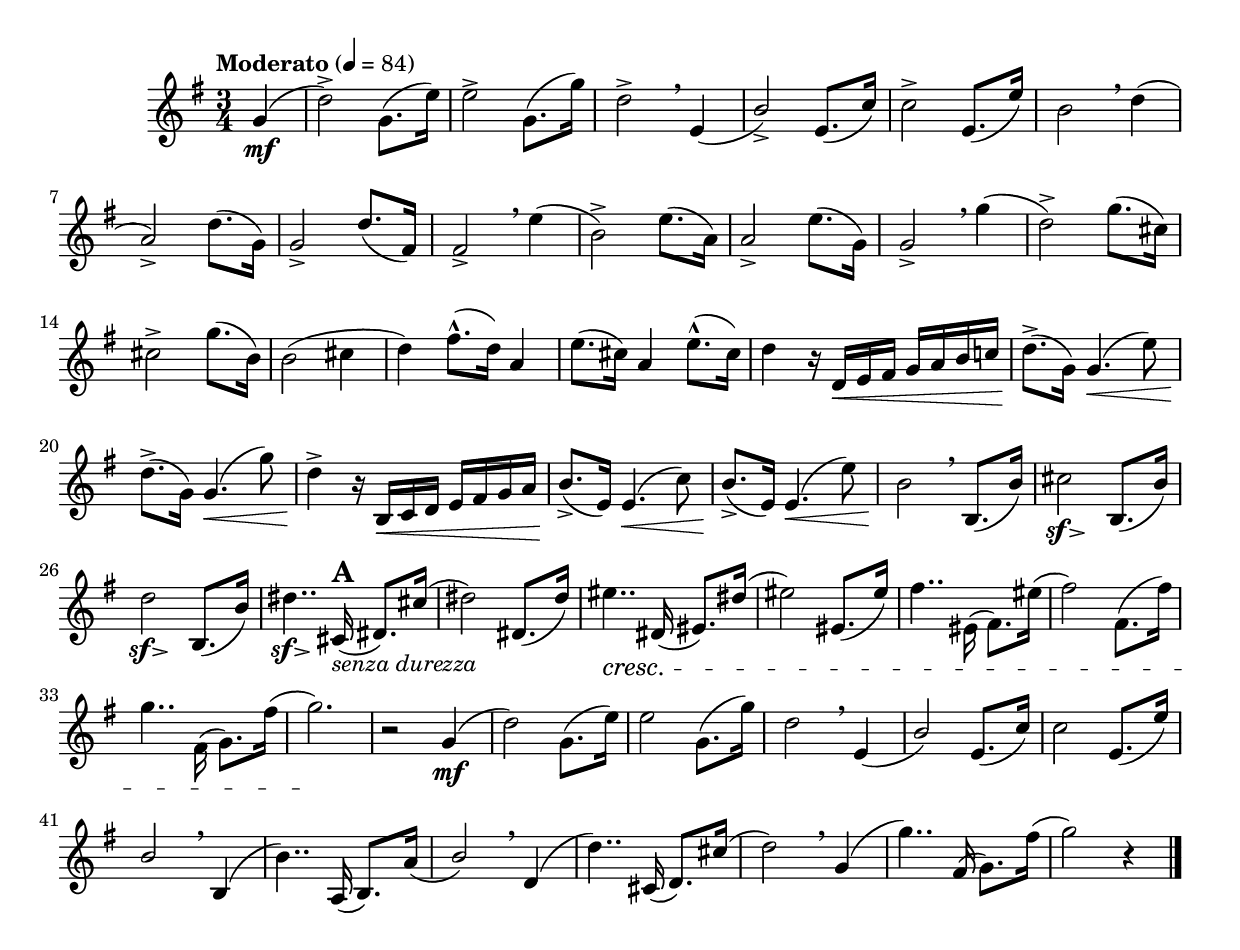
\version "2.24.0"

\version "2.24.0"

#(begin

(define sf-accent-markup #{
  \markup {
    \concat {
      \dynamic "sf"
      \hspace #0.25
      \raise #0.5 \musicglyph #"scripts.sforzato"
    }
  }
#})

(append! default-script-alist
  (list
    `(sf-accent
      . (
          (stencil . ,ly:text-interface::print)
          (text . ,sf-accent-markup)
          (avoid-slur . around)
          (padding . 0.3)
          (direction . ,DOWN)))))

(define sf-accent (make-articulation 'sf-accent))

)


\relative g' {
  \language "english"

  \transposition f

  \tempo "Moderato" 4=84

  \key g \major
  \time 3/4

  #(define measures-one-to-five #{
    d'2) g,8.( e'16) |
    e2 g,8.( g'16) |
    d2 \breathe e,4( |
    \stemUp b'2) \stemNeutral e,8.( c'16) |
    c2 e,8.( e'16) |
    b2 \breathe
  #})

  <<
    {
      \partial 4 { g4( \mf } |
      \measures-one-to-five d4( |
    }
    {
      s4 |
      \repeat unfold 5 { s2-> s4 | }
    }
  >>

  a2->) d8.( g,16) |
  g2-> d'8.( f-sharp,16) |
  f-sharp2-> \breathe e'4( |
  b2->) e8.( a,16) |
  a2-> e'8.( g,16) |
  g2-> \breathe g'4( |
  d2->) g8.( c-sharp,16) |
  c-sharp2-> g'8.( b,16) |
  b2( c-sharp4 |
  d4) f-sharp8.-^( d16) a4 |
  e'8.( c-sharp16) a4 e'8.-^( c-sharp16) |
  d4 r16 d, \< e f-sharp g a b c! |

  d8.->( \! g,16) 4.( \< e'8) |
  d8.->( \! g,16) 4.( \< g'8) |
  d4-> \! r16 b, \< c d e f-sharp g a |
  b8.->( \! e,16) 4.( \< c'8) |

  b8.->( % This accent is not in the printed edition.
    \! e,16) 4.( \< e'8) |

  b2 \! \breathe b,8.( b'16) |

  c-sharp2\sf-accent b,8.( b'16) |
  d2\sf-accent b,8.( b'16) |
  d-sharp4..\sf-accent c-sharp,16^\markup { \fontsize #2 \bold "A" }_\markup { \italic "senza durezza" }( d-sharp8.) c-sharp'16( |
  d-sharp2) d-sharp,8.( d-sharp'16) |
  e-sharp4.. \cresc d-sharp,16( e-sharp8.) d-sharp'16( |
  e-sharp2) e-sharp,8.( e-sharp'16) |
  f-sharp4.. \stemDown e-sharp,16( \stemNeutral f-sharp8.) e-sharp'16( |
  f-sharp2) f-sharp,8.( f-sharp'16) |
  g4.. \stemDown f-sharp,16( \stemNeutral g8.) f-sharp'16( |
  g2.) \! |

  r2 g,4( \mf |
  <<
    { \measures-one-to-five b,4( | }
    {
      s2.*5 |
      \stemUp s2 \stemNeutral
    }
  >>
  b'4..) a,16( b8.) a'16( |
  \stemUp b2) \stemNeutral \breathe d,4( |
  d'4..) c-sharp,16( d8.) c-sharp'16( |
  d2) \breathe g,4( |
  g'4..) f-sharp,16( g8.) f-sharp'16( |
  g2) r4 | \bar "|."
}
